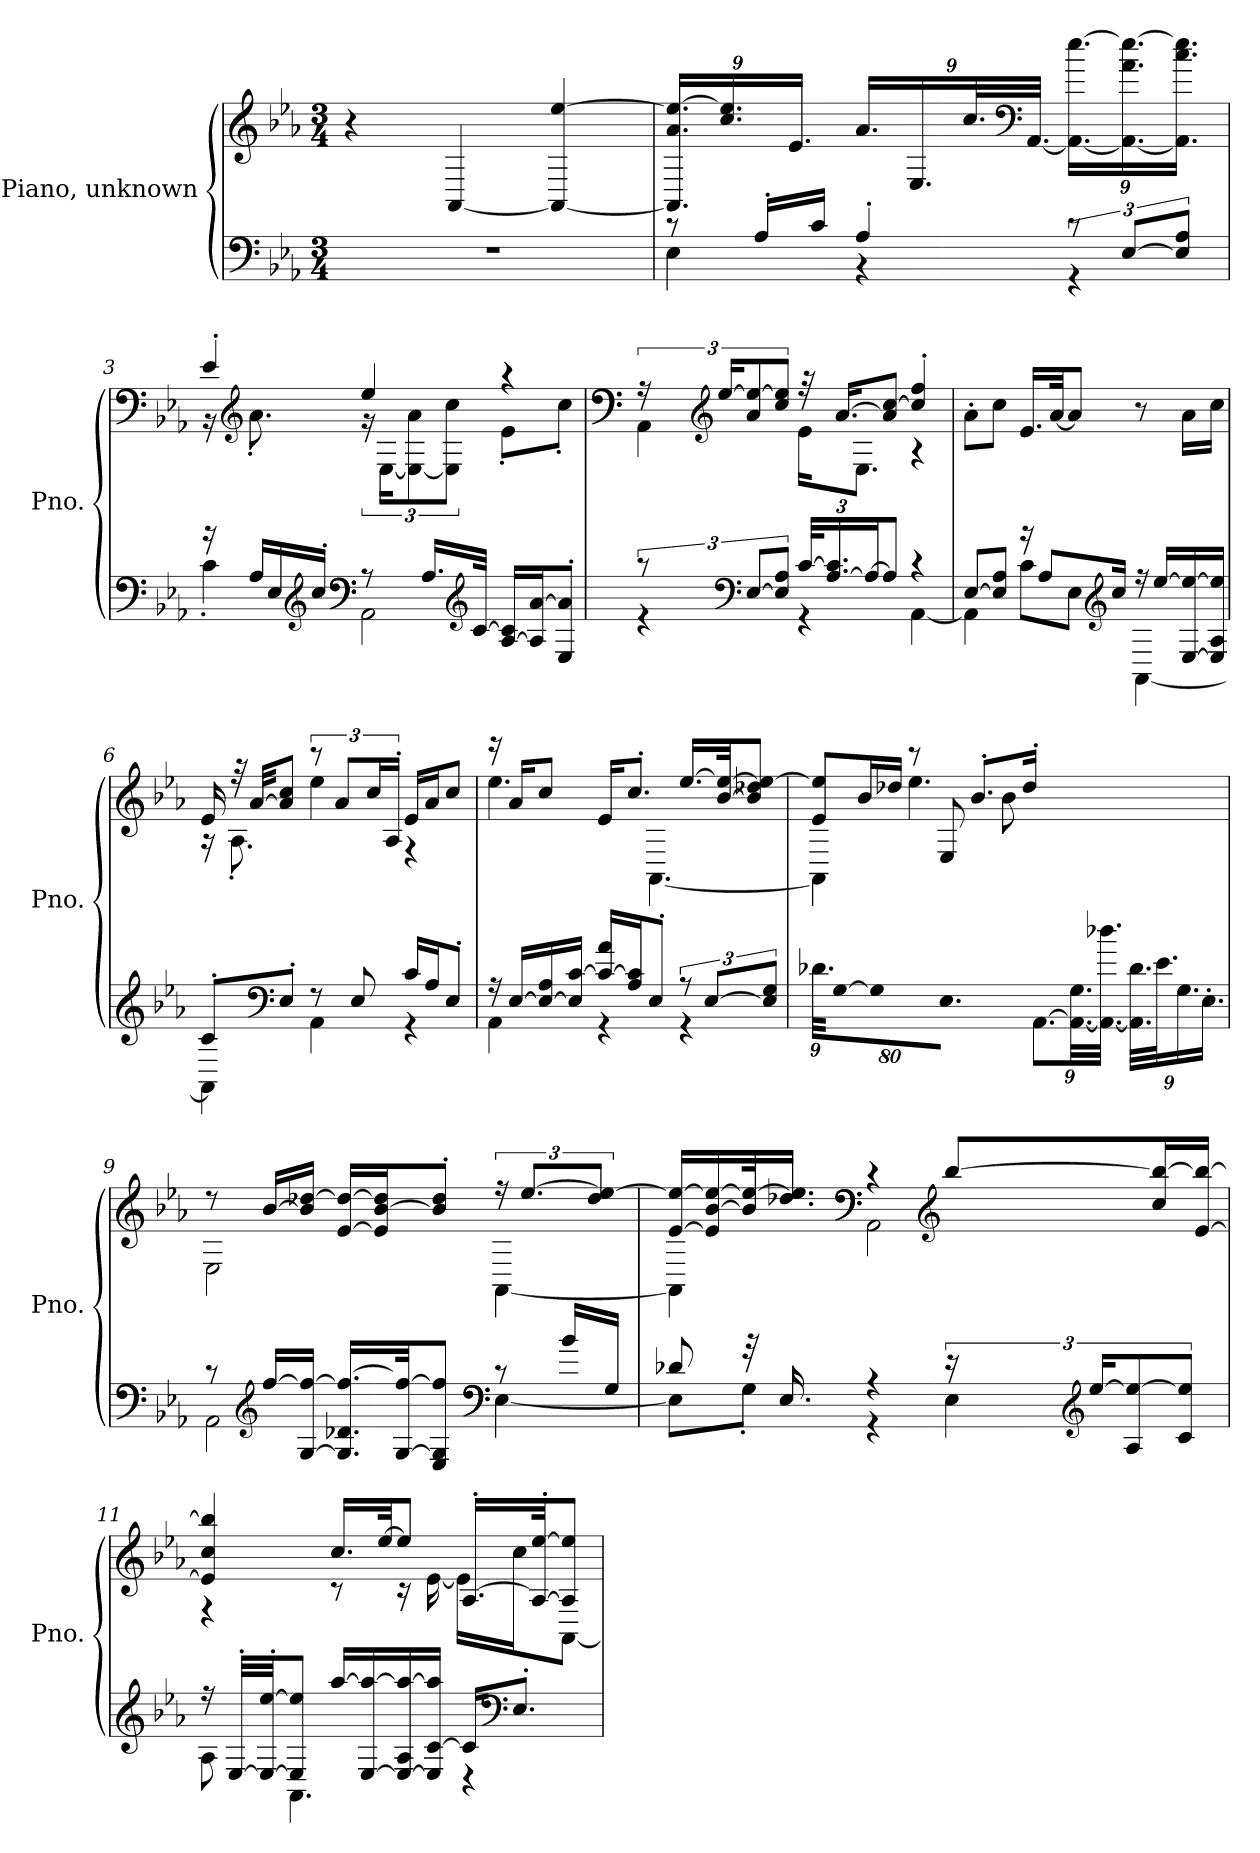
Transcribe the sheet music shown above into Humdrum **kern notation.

**kern	**kern
*part1	*part1
*staff2	*staff1
*I"Piano, unknown	*
*I'Pno.	*
*clefF4	*clefG2
*k[b-e-a-]	*k[b-e-a-]
*M3/4	*M3/4
*MM168	*MM168
=1	=1
2.r	4r
.	[4AA-/
.	4AA-/_ [4ee-/
=2	=2
*^	*
*	*	*Xbrackettup
8r	4E-\	18.AA-/] 18.a-/ 18.ee-/_LL
.	.	18.cc/ 18.ee-/]
16A-'/LL	.	.
.	.	18.e-/JJ
16c/JJ	.	.
4A-'/	4r	18.a-/LL
.	.	18.E-/
.	.	36.cc/L
*	*	*clefF4
.	.	[36.AA-/JJJ
12r	4r	18.AA-\_ [18.ee-\LL
[12E-/L	.	18.AA-\_ 18.a-\ 18.ee-\_
12E-/] 12A-/J	.	18.AA-\] 18.cc\ 18.ee-\]JJ
!!LO:LB:g=z
=3	=3	=3
*	*	*^
16r	4c'\	4e-'/	16r
*	*	*clefG2	*
16A-/LL	.	.	8.a-'\
16E-/	.	.	.
*clefG2	*	*	*
16cc'/JJ	.	.	.
*clefF4	*	*	*
*	*	*	*brackettup
8r	2AA-\	4ee-/	24r
.	.	.	[24E-\KL
.	.	.	12E-\_ 12a-\
16.A-/LL	.	.	.
.	.	.	12E-\] 12cc\J
*clefG2	*	*	*
[32c/JJk	.	.	.
[16A-/ 16c/]LL	.	4r	8e-'\L
16A-/] [16a-/J	.	.	.
8E-/' 8a-/]'J	.	.	8cc'\J
=4	=4	=4	=4
*	*	*clefF4	*
12r	4r	24r	4AA-\
*	*	*clefG2	*
.	.	[24ee-/KL	.
*clefF4	*	*	*
[12E-/L	.	12a-/ 12ee-/_	.
12E-/] 12A-/J	.	12cc/ 12ee-/]J	.
*Xbrackettup	*	*	*
[48c/KLL	4r	32r	16e-\KL
[24.A-/ 24.c/]	.	.	.
.	.	[16.a-/KL	.
.	.	.	8.E-\J
24A-/J_	.	.	.
8A-/J]	.	8a-/] [8cc/J	.
4r	[4AA-\	4cc/]' 4ff/'	4r
*	*	*v	*v
!!LO:LB:g=z
=5	=5	=5
[8E-/L	4AA-\]	8a-'\L
8E-/] 8A-/J	.	8cc\J
16r	8c\L	16.e-/LL
8A-/L	.	.
.	.	[32a-/JK
.	8E-\J	8a-/J]
*clefG2	*	*
16cc/Jk	.	.
16r	[4AA-\	8r
[16ee-/LL	.	.
[16E-/ 16ee-/_	.	16a-\LL
16E-/] 16A-/ 16ee-/]JJ	.	16cc\JJ
=6	=6	=6
*	*	*^
8c'/L	4AA-\]	16e-/	16r
.	.	32r	8.A-'\
.	.	[32a-/KKL	.
*clefF4	*	*	*
8E-'/J	.	8a-/] 8cc/J	.
8r	4AA-\	12r	4ee-\
.	.	12a-/L	.
8E-/	.	.	.
.	.	24cc/L	.
.	.	24A-'/JJ	.
16c/LL	4r	16e-/LL	4r
16A-/J	.	16a-/J	.
8E-'/J	.	8cc/J	.
!!LO:LB:g=z	!!
=7	=7	=7	=7
16r	4AA-\	16r	4.ee-\
[16E-/LL	.	16a-/KL	.
16E-/_ 16A-/	.	8cc/J	.
16E-/] [16c/JJ	.	.	.
16c/_ 16a-/LL	4r	16e-/KL	.
16A-/ 16c/]J	.	8.cc'/J	.
8E-'/J	.	.	[4.AA-\
*brackettup	*	*	*
12r	4r	[16.ee-/LL	.
[12E-/L	.	.	.
.	.	[32b-/ 32ee-/_JK	.
.	.	8b-/] 8dd-X/ 8ee-/_J	.
12E-/] 12G/J	.	.	.
*v	*v	*	*
=8	=8	=8
*Xbrackettup	*	*
36.d-X\KKL	8e-/ 8ee-/]L	4AA-\]
!LO:N:vis=8	!	!
[640%71G\	.	.
.	16b-/L	.
!LO:N:vis=64	!	!
640%9G\KKL]	.	.
18.E-\JJ	.	.
.	16dd-X/JJ	.
[9.AA-\L	8r	4.ee-\
.	8E-/	.
36.AA-\_ 36.G\LL	.	.
36.AA-\_ 36.dd-X\JJJ	.	.
36.AA-\] 36.d-\LLL	8.b-'/L	.
36.e-\J	.	.
18.G\	.	.
.	.	8b-\
18.E-'\JJ	.	.
.	16dd-'/Jk	.
!!LO:LB:g=z	!!
=9	=9	=9
*^	*	*
8r	2AA-\	8r	2E-\
*clefG2	*	*	*
[16ff/LL	.	[16b-/LL	.
[16G/ 16ff/_JJ	.	16b-/] [16dd-X/JJ	.
16.G/] 16.d-X/ 16.ff/_LL	.	[16e-/ 16dd-/_LL	.
.	.	16e-/] [16b-/ 16dd-/]J	.
[32G/ 32ff/_JK	.	.	.
8E-/ 8G/] 8ff/]J	.	8b-/]' 8dd-/'J	.
*clefF4	*	*	*
8r	[4E-\	24r	[4AA-\
.	.	[12.ee-/L	.
16b-/LL	.	.	.
.	.	12dd-/ 12ee-/_J	.
16G/JJ	.	.	.
=10	=10	=10	=10
8d-X/	8E-\L]	[16e-/ 16ee-/_LL	4AA-\]
.	.	16e-/] [16b-/ 16ee-/_	.
32r	8G'\J	32b-/] 32ee-/_K	.
16.E-/	.	16.dd-X/ 16.ee-/]JJ	.
*	*	*clefF4	*
4r	4r	4r	2AA-\
*	*	*clefG2	*
*brackettup	*	*	*
24r	4E-\	[8bb-/L	.
*clefG2	*	*	*
[24ee-/KL	.	.	.
12A-/ 12ee-/_	.	.	.
.	.	16cc/ 16bb-/_L	.
12c/ 12ee-/]J	.	.	.
.	.	[16e-/ 16bb-/_JJ	.
!!LO:LB:g=z	!!
=11	=11	=11	=11
16r	8A-\	4e-/] 4cc/ 4bb-/]	4r
[32E-'/LLL	.	.	.
32E-/_' [32ee-/'JJ	.	.	.
8E-/] 8ee-/]J	4.AA-\	.	.
[16aa-/LL	.	16.cc/LL	8r
[16E-/ 16aa-/_	.	.	.
.	.	[32ee-/JK	.
16E-/_ 16A-/ 16aa-/_	.	8ee-/J]	16r
16E-/] [16c/ 16aa-/]JJ	.	.	[16e-\
16c/KL]	4r	[16.A-'/LL	16e-\LL]
*clefF4	*	*	*
8.E-'/J	.	.	16cc\J
.	.	32A-/_' [32ee-/'JK	.
.	.	8A-/] 8ee-/]J	[8AA-\J
*v	*v	*	*
*	*v	*v
=	=
*-	*-
